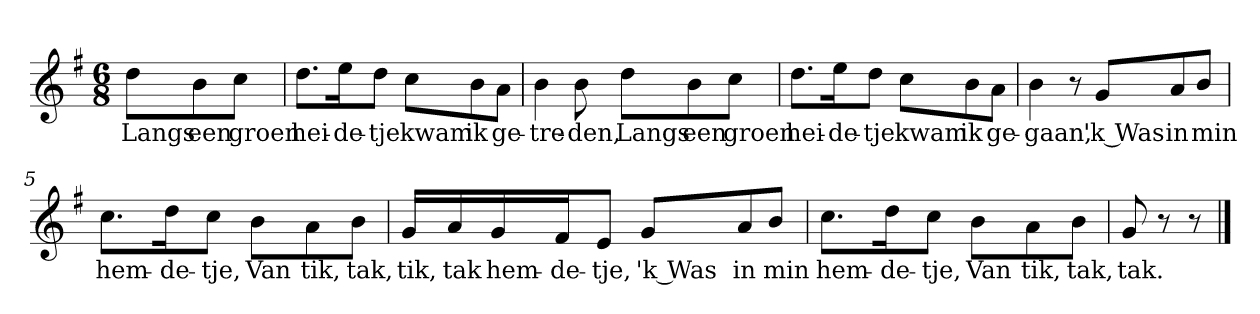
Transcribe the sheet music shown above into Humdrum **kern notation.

**kern	**text
*part1	*part1
*staff1	*staff1
*clefG2	*
*k[f#]	*
*G:	*
*M6/8	*
*MM120	*
=	=
8dd\L	Langs
8b\	een
8cc\J	groen
=1	=1
8.dd\L	hei-
16ee\K	-de-
8dd\J	-tje
8cc\L	kwam
8b\	ik
8a\J	ge-
=2	=2
4b	-tre-
8b	-den,
8dd\L	Langs
8b\	een
8cc\J	groen
=3	=3
8.dd\L	hei-
16ee\K	-de-
8dd\J	-tje
8cc\L	kwam
8b\	ik
8a\J	ge-
=4	=4
4b	-gaan,
8r	.
8g/L	'k Was
8a/	in
8b/J	min
=5	=5
8.cc\L	hem-
16dd\K	-de-
8cc\J	-tje,
8b\L	Van
8a\	tik,
8b\J	tak,
=6	=6
16g/LL	tik,
16a/	tak
16g/	hem-
16f#/J	-de-
8e/J	-tje,
8g/L	'k Was
8a/	in
8b/J	min
=7	=7
8.cc\L	hem-
16dd\K	-de-
8cc\J	-tje,
8b\L	Van
8a\	tik,
8b\J	tak,
=8	=8
8g	tak.
8r	.
8r	.
==	==
*-	*-
